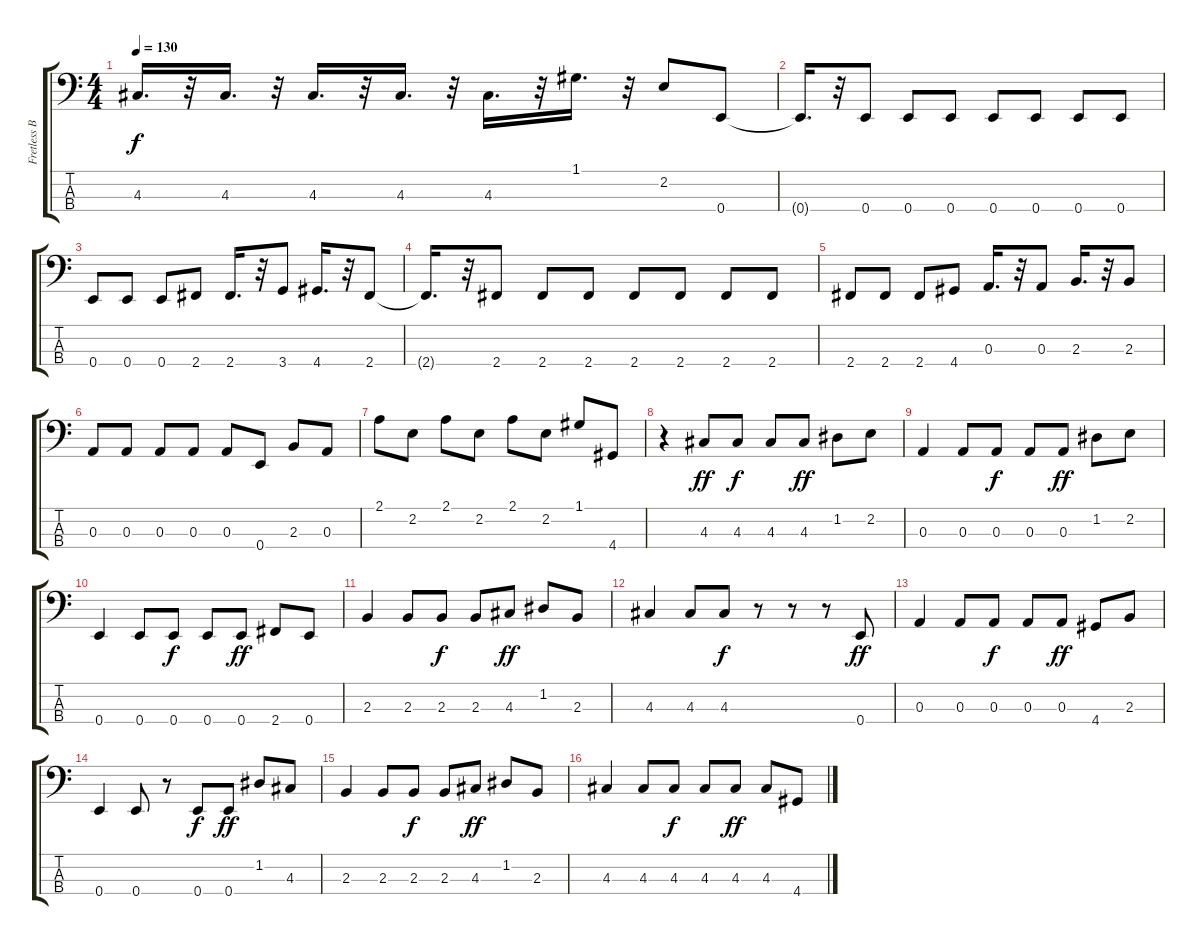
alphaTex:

\track ("Fretless Bass" "Fretless B") {instrument fretlessbass}
\staff {score tabs}
\tuning (G2 D2 A1 E1) {hide}
\ts (4 4)
\tempo 130
\clef f4
\ks c
4.3.16{d dy f} r.32 4.3.16{d} r.32 4.3.16{d} r.32 4.3.16{d} r.32 4.3.16{d} r.32 1.1.16{d} r.32 2.2.8 0.4.8 |
0.4{t}.16{d} r.32 0.4.8 0.4.8 0.4.8 0.4.8 0.4.8 0.4.8 0.4.8 |
0.4.8 0.4.8 0.4.8 2.4.8 2.4.16{d} r.32 3.4.8 4.4.16{d} r.32 2.4.8 |
2.4{t}.16{d} r.32 2.4.8 2.4.8 2.4.8 2.4.8 2.4.8 2.4.8 2.4.8 |
2.4.8 2.4.8 2.4.8 4.4.8 0.3.16{d} r.32 0.3.8 2.3.16{d} r.32 2.3.8 |
0.3.8 0.3.8 0.3.8 0.3.8 0.3.8 0.4.8 2.3.8 0.3.8 |
2.1.8 2.2.8 2.1.8 2.2.8 2.1.8 2.2.8 1.1.8 4.4.8 |
r.4 4.3.8{dy ff} 4.3.8{dy f} 4.3.8 4.3.8{dy ff} 1.2.8 2.2.8 |
0.3.4 0.3.8 0.3.8{dy f} 0.3.8 0.3.8{dy ff} 1.2.8 2.2.8 |
0.4.4 0.4.8 0.4.8{dy f} 0.4.8 0.4.8{dy ff} 2.4.8 0.4.8 |
2.3.4 2.3.8 2.3.8{dy f} 2.3.8 4.3.8{dy ff} 1.2.8 2.3.8 |
4.3.4 4.3.8 4.3.8{dy f} r.8 r.8 r.8 0.4.8{dy ff} |
0.3.4 0.3.8 0.3.8{dy f} 0.3.8 0.3.8{dy ff} 4.4.8 2.3.8 |
0.4.4 0.4.8 r.8 0.4.8{dy f} 0.4.8{dy ff} 1.2.8 4.3.8 |
2.3.4 2.3.8 2.3.8{dy f} 2.3.8 4.3.8{dy ff} 1.2.8 2.3.8 |
4.3.4 4.3.8 4.3.8{dy f} 4.3.8 4.3.8{dy ff} 4.3.8 4.4.8
